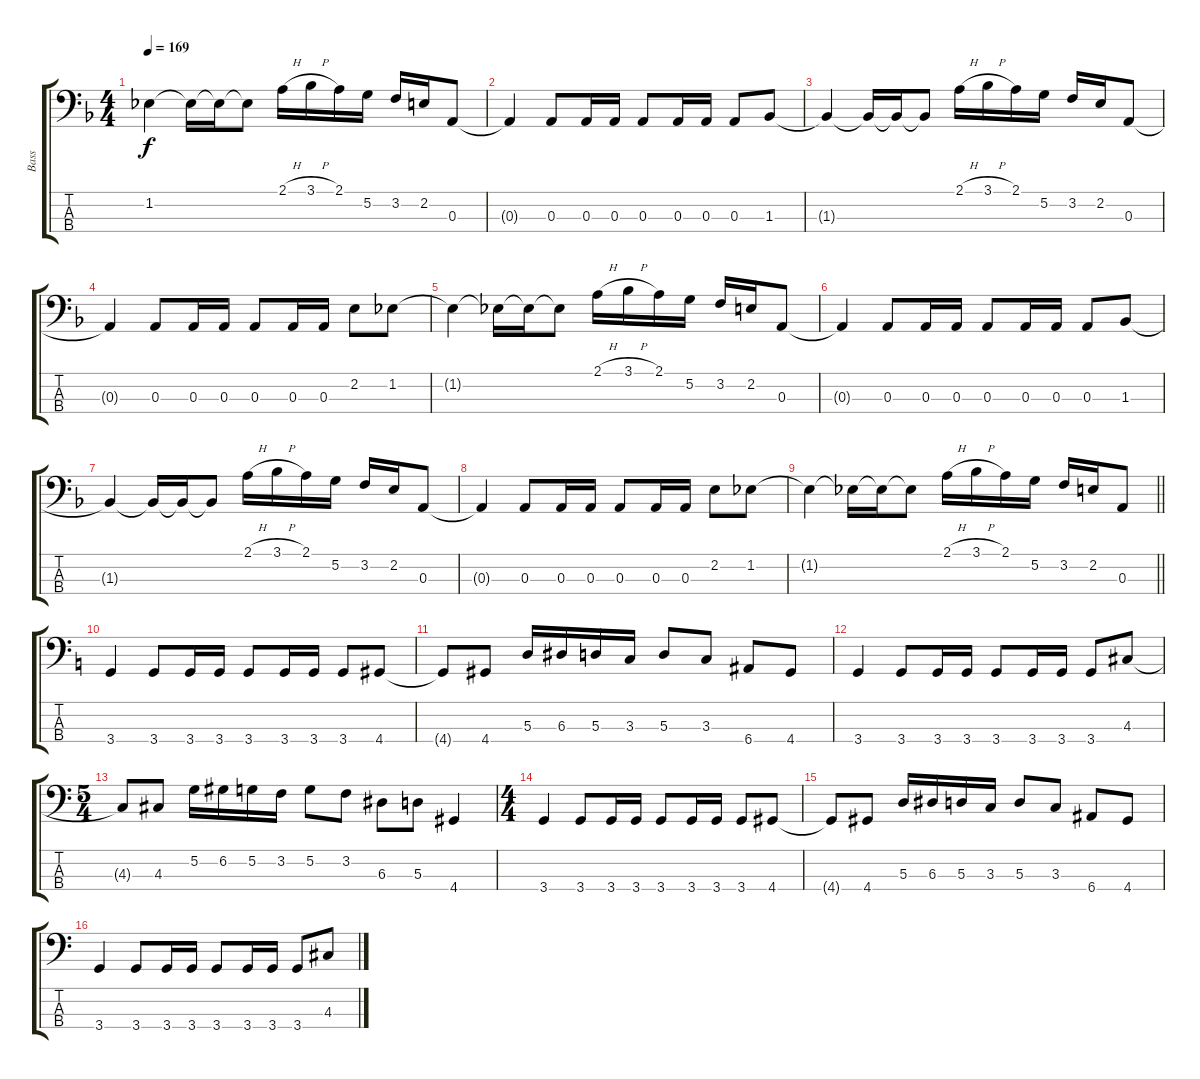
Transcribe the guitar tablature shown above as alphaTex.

\track ("Bass" "Bass") {instrument electricbassfinger}
\staff {score tabs}
\tuning (G2 D2 A1 E1) {hide}
\ts (4 4)
\tempo 169
\clef f4
\ks f
1.2{t}.4{dy f} 1.2{t}.16 1.2{t}.16 1.2{t}.8 2.1{h}.16 3.1{h}.16 2.1.16 5.2.16 3.2.16 2.2.16 0.3.8 |
0.3{t}.4 0.3.8 0.3.16 0.3.16 0.3.8 0.3.16 0.3.16 0.3.8 1.3.8 |
1.3{t}.4 1.3{t}.16 1.3{t}.16 1.3{t}.8 2.1{h}.16 3.1{h}.16 2.1.16 5.2.16 3.2.16 2.2.16 0.3.8 |
0.3{t}.4 0.3.8 0.3.16 0.3.16 0.3.8 0.3.16 0.3.16 2.2.8 1.2.8 |
1.2{t}.4 1.2{t}.16 1.2{t}.16 1.2{t}.8 2.1{h}.16 3.1{h}.16 2.1.16 5.2.16 3.2.16 2.2.16 0.3.8 |
0.3{t}.4 0.3.8 0.3.16 0.3.16 0.3.8 0.3.16 0.3.16 0.3.8 1.3.8 |
1.3{t}.4 1.3{t}.16 1.3{t}.16 1.3{t}.8 2.1{h}.16 3.1{h}.16 2.1.16 5.2.16 3.2.16 2.2.16 0.3.8 |
0.3{t}.4 0.3.8 0.3.16 0.3.16 0.3.8 0.3.16 0.3.16 2.2.8 1.2.8 |
\barLineRight lightlight
1.2{t}.4 1.2{t}.16 1.2{t}.16 1.2{t}.8 2.1{h}.16 3.1{h}.16 2.1.16 5.2.16 3.2.16 2.2.16 0.3.8 |
\ks c
3.4.4 3.4.8 3.4.16 3.4.16 3.4.8 3.4.16 3.4.16 3.4.8 4.4.8 |
4.4{t}.8 4.4.8 5.3.16 6.3.16 5.3.16 3.3.16 5.3.8 3.3.8 6.4.8 4.4.8 |
3.4.4 3.4.8 3.4.16 3.4.16 3.4.8 3.4.16 3.4.16 3.4.8 4.3.8 |
\ts (5 4)
4.3{t}.8 4.3.8 5.2.16 6.2.16 5.2.16 3.2.16 5.2.8 3.2.8 6.3.8 5.3.8 4.4.4 |
\ts (4 4)
3.4.4 3.4.8 3.4.16 3.4.16 3.4.8 3.4.16 3.4.16 3.4.8 4.4.8 |
4.4{t}.8 4.4.8 5.3.16 6.3.16 5.3.16 3.3.16 5.3.8 3.3.8 6.4.8 4.4.8 |
3.4.4 3.4.8 3.4.16 3.4.16 3.4.8 3.4.16 3.4.16 3.4.8 4.3.8
